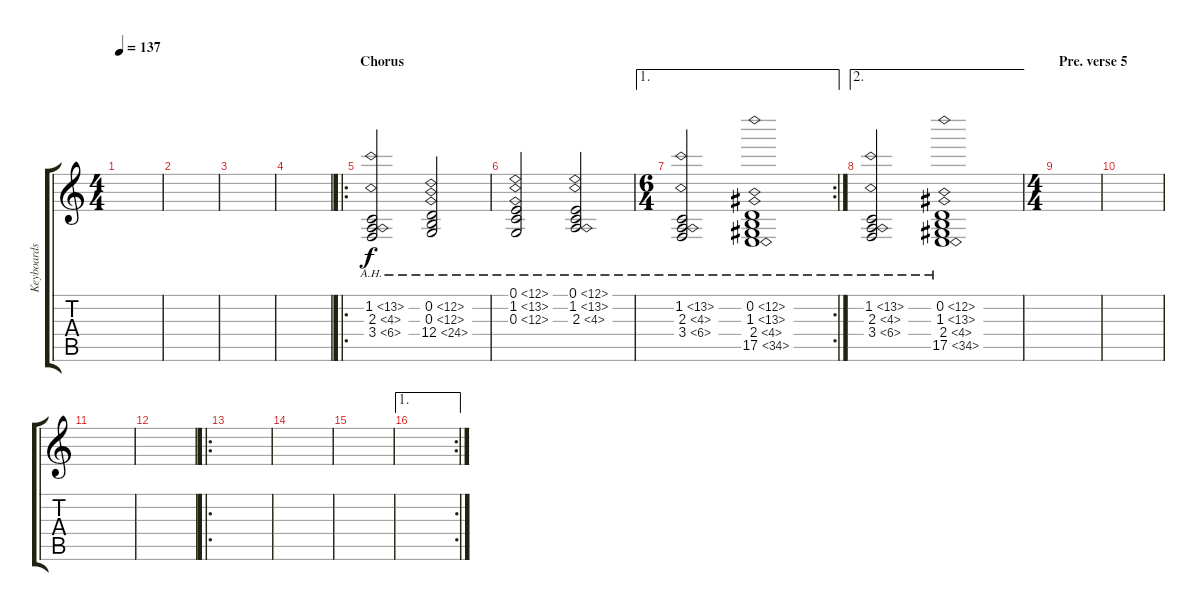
\track ("Keyboards 1" "Keyboards ") {instrument stringensemble1}
\staff {score tabs}
\tuning (E4 B3 G3 D3 A2 E2) {hide}
\ts (4 4)
\tempo 137
\clef g2
\ks c
|
|
|
|
\ro
\section ("" "Chorus")
(1.2{ah 12} 2.3{ah 2} 3.4{ah 3}).2{dy f} (0.2{ah 12} 0.3{ah 12} 12.4{ah 12}).2 |
(0.1{ah 12} 1.2{ah 12} 0.3{ah 12}).2 (0.1{ah 12} 1.2{ah 12} 2.3{ah 2}).2 |
\ae 1
\rc 2
\ts (6 4)
(1.2{ah 12} 2.3{ah 2} 3.4{ah 3}).2 (0.2{ah 12} 1.3{ah 12} 2.4{ah 2} 17.5{ah 17}).1 |
\ae 2
(1.2{ah 12} 2.3{ah 2} 3.4{ah 3}).2 (0.2{ah 12} 1.3{ah 12} 2.4{ah 2} 17.5{ah 17}).1 |
\ts (4 4)
\section ("" "Pre. verse 5")
|
|
|
|
\ro
|
|
|
\ae 1
\rc 2
